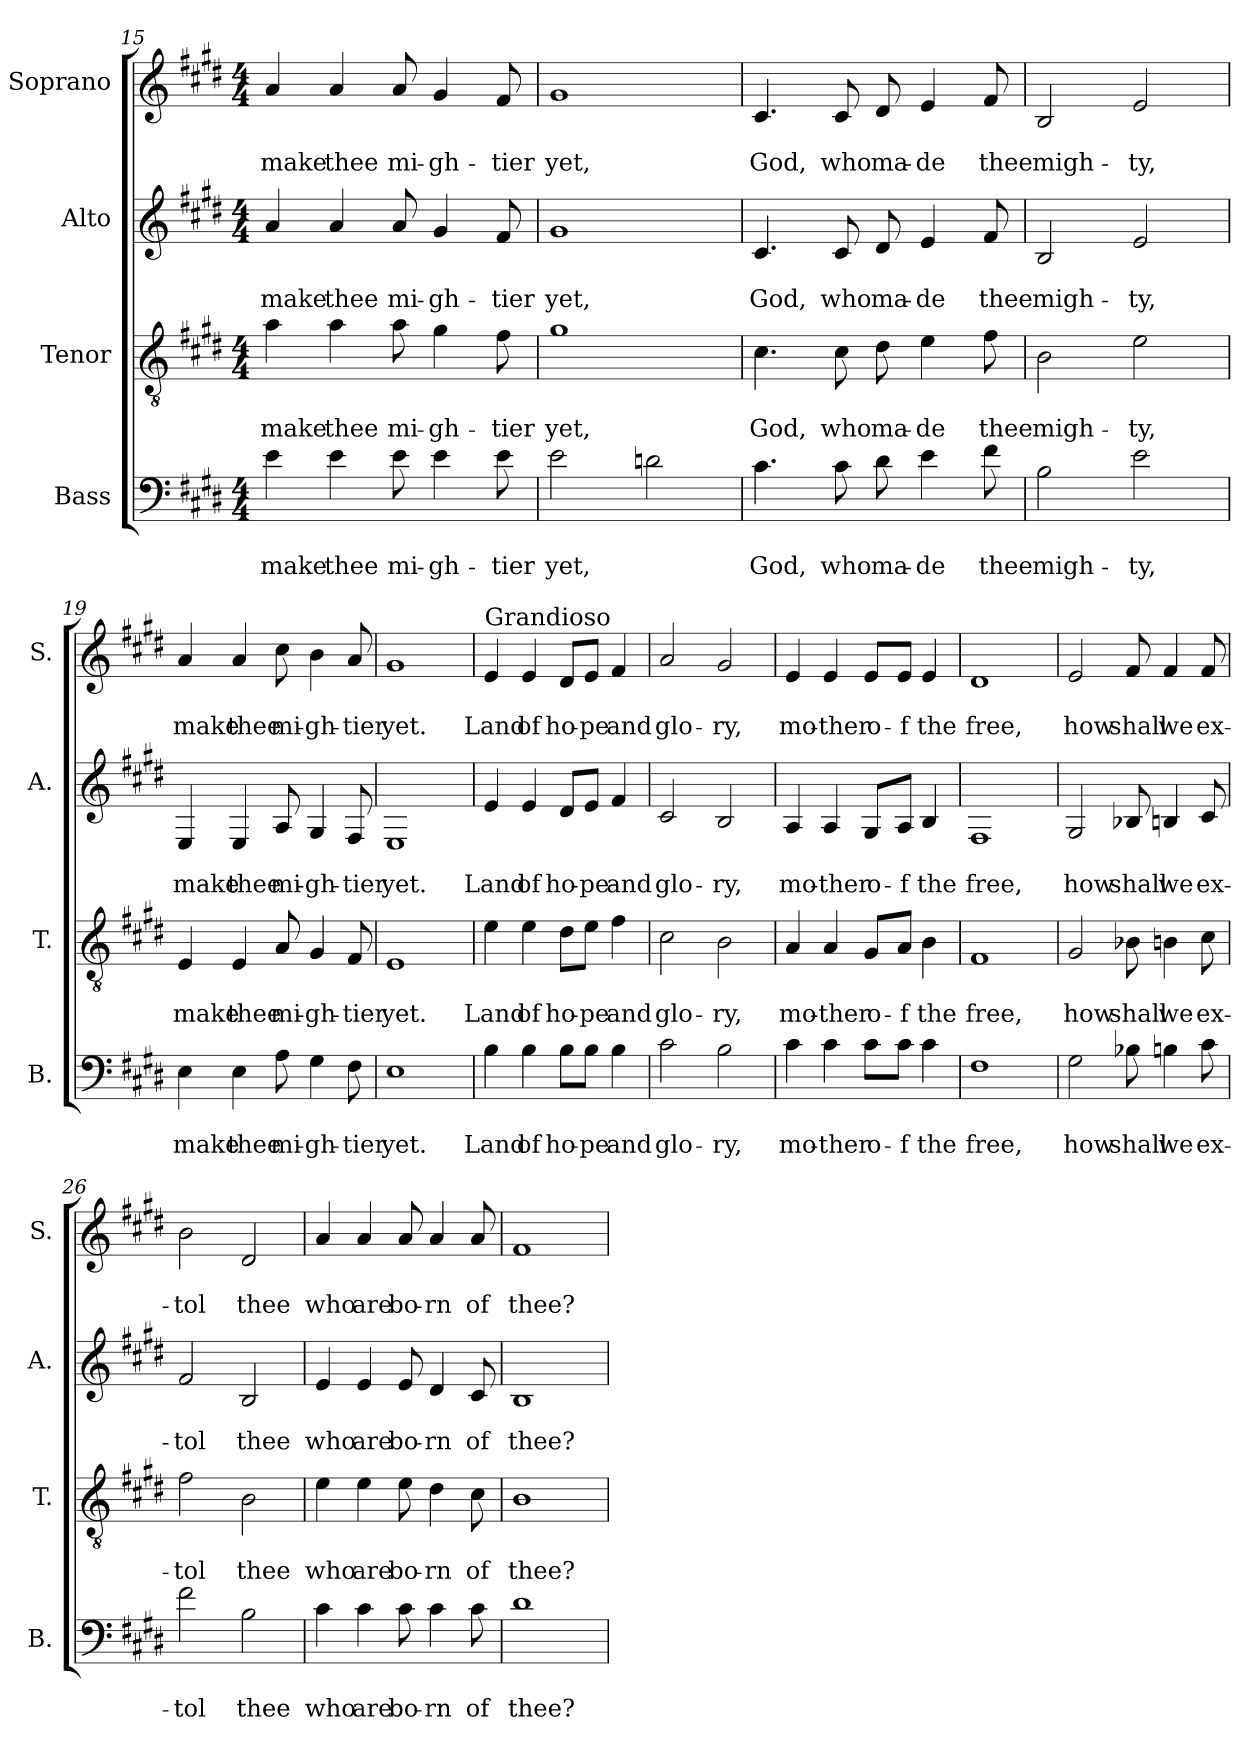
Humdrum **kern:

**kern	**text	**text	**kern	**text	**text	**kern	**text	**text	**kern	**text	**text
*part4	*part4	*part4	*part3	*part3	*part3	*part2	*part2	*part2	*part1	*part1	*part1
*staff4	*staff4	*staff4	*staff3	*staff3	*staff3	*staff2	*staff2	*staff2	*staff1	*staff1	*staff1
*I"Bass	*	*	*I"Tenor	*	*	*I"Alto	*	*	*I"Soprano	*	*
*I'B.	*	*	*I'T.	*	*	*I'A.	*	*	*I'S.	*	*
!!LO:LB:g=z
*clefF4	*	*	*clefGv2	*	*	*clefG2	*	*	*clefG2	*	*
*k[f#c#g#d#]	*	*	*k[f#c#g#d#]	*	*	*k[f#c#g#d#]	*	*	*k[f#c#g#d#]	*	*
*M4/4	*	*	*M4/4	*	*	*M4/4	*	*	*M4/4	*	*
=15	=15	=15	=15	=15	=15	=15	=15	=15	=15	=15	=15
!	!	!LO:LY:b	!	!	!LO:LY:b	!	!	!LO:LY:b	!	!	!LO:LY:b
4e\	.	make	4a\	.	make	4a/	.	make	4a/	.	make
!	!	!LO:LY:b	!	!	!LO:LY:b	!	!	!LO:LY:b	!	!	!LO:LY:b
4e\	.	thee	4a\	.	thee	4a/	.	thee	4a/	.	thee
!	!	!LO:LY:b	!	!	!LO:LY:b	!	!	!LO:LY:b	!	!	!LO:LY:b
8e\	.	mi-	8a\	.	mi-	8a/	.	mi-	8a/	.	mi-
!	!	!LO:LY:b	!	!	!LO:LY:b	!	!	!LO:LY:b	!	!	!LO:LY:b
4e\	.	-gh-	4g#\	.	-gh-	4g#/	.	-gh-	4g#/	.	-gh-
!	!	!LO:LY:b	!	!	!LO:LY:b	!	!	!LO:LY:b	!	!	!LO:LY:b
8e\	.	-tier	8f#\	.	-tier	8f#/	.	-tier	8f#/	.	-tier
=16	=16	=16	=16	=16	=16	=16	=16	=16	=16	=16	=16
!	!	!LO:LY:b	!	!	!LO:LY:b	!	!	!LO:LY:b	!	!	!LO:LY:b
2e\	.	yet,	1g#	.	yet,	1g#	.	yet,	1g#	.	yet,
2dn\	.	.	.	.	.	.	.	.	.	.	.
=17	=17	=17	=17	=17	=17	=17	=17	=17	=17	=17	=17
!	!	!LO:LY:b	!	!	!LO:LY:b	!	!	!LO:LY:b	!	!	!LO:LY:b
4.c#\	.	God,	4.c#\	.	God,	4.c#/	.	God,	4.c#/	.	God,
!	!	!LO:LY:b	!	!	!LO:LY:b	!	!	!LO:LY:b	!	!	!LO:LY:b
8c#\	.	who	8c#\	.	who	8c#/	.	who	8c#/	.	who
!	!	!LO:LY:b	!	!	!LO:LY:b	!	!	!LO:LY:b	!	!	!LO:LY:b
8d#\	.	ma-	8d#\	.	ma-	8d#/	.	ma-	8d#/	.	ma-
!	!	!LO:LY:b	!	!	!LO:LY:b	!	!	!LO:LY:b	!	!	!LO:LY:b
4e\	.	-de	4e\	.	-de	4e/	.	-de	4e/	.	-de
!	!	!LO:LY:b	!	!	!LO:LY:b	!	!	!LO:LY:b	!	!	!LO:LY:b
8f#\	.	thee	8f#\	.	thee	8f#/	.	thee	8f#/	.	thee
=18	=18	=18	=18	=18	=18	=18	=18	=18	=18	=18	=18
!	!	!LO:LY:b	!	!	!LO:LY:b	!	!	!LO:LY:b	!	!	!LO:LY:b
2B\	.	migh-	2B\	.	migh-	2B/	.	migh-	2B/	.	migh-
!	!	!LO:LY:b	!	!	!LO:LY:b	!	!	!LO:LY:b	!	!	!LO:LY:b
2e\	.	-ty,	2e\	.	-ty,	2e/	.	-ty,	2e/	.	-ty,
=19	=19	=19	=19	=19	=19	=19	=19	=19	=19	=19	=19
!	!	!LO:LY:b	!	!	!LO:LY:b	!	!	!LO:LY:b	!	!	!LO:LY:b
4E\	.	make	4E/	.	make	4E/	.	make	4a/	.	make
!	!	!LO:LY:b	!	!	!LO:LY:b	!	!	!LO:LY:b	!	!	!LO:LY:b
4E\	.	thee	4E/	.	thee	4E/	.	thee	4a/	.	thee
!	!	!LO:LY:b	!	!	!LO:LY:b	!	!	!LO:LY:b	!	!	!LO:LY:b
8A\	.	mi-	8A/	.	mi-	8A/	.	mi-	8cc#\	.	mi-
!	!	!LO:LY:b	!	!	!LO:LY:b	!	!	!LO:LY:b	!	!	!LO:LY:b
4G#\	.	-gh-	4G#/	.	-gh-	4G#/	.	-gh-	4b\	.	-gh-
!	!	!LO:LY:b	!	!	!LO:LY:b	!	!	!LO:LY:b	!	!	!LO:LY:b
8F#\	.	-tier	8F#/	.	-tier	8F#/	.	-tier	8a/	.	-tier
=20	=20	=20	=20	=20	=20	=20	=20	=20	=20	=20	=20
!	!	!LO:LY:b	!	!	!LO:LY:b	!	!	!LO:LY:b	!	!	!LO:LY:b
1E	.	yet.	1E	.	yet.	1E	.	yet.	1g#	.	yet.
!!LO:PB:g=z
=21	=21	=21	=21	=21	=21	=21	=21	=21	=21	=21	=21
!	!	!	!	!	!	!	!	!	!LO:TX:a:t=Grandioso	!	!
!	!	!LO:LY:b	!	!	!LO:LY:b	!	!	!LO:LY:b	!	!	!LO:LY:b
4B\	.	Land	4e\	.	Land	4e/	.	Land	4e/	.	Land
!	!	!LO:LY:b	!	!	!LO:LY:b	!	!	!LO:LY:b	!	!	!LO:LY:b
4B\	.	of	4e\	.	of	4e/	.	of	4e/	.	of
!	!	!LO:LY:b	!	!	!LO:LY:b	!	!	!LO:LY:b	!	!	!LO:LY:b
8B\L	.	ho-	8d#\L	.	ho-	8d#/L	.	ho-	8d#/L	.	ho-
!	!	!LO:LY:b	!	!	!LO:LY:b	!	!	!LO:LY:b	!	!	!LO:LY:b
8B\J	.	-pe	8e\J	.	-pe	8e/J	.	-pe	8e/J	.	-pe
!	!	!LO:LY:b	!	!	!LO:LY:b	!	!	!LO:LY:b	!	!	!LO:LY:b
4B\	.	and	4f#\	.	and	4f#/	.	and	4f#/	.	and
=22	=22	=22	=22	=22	=22	=22	=22	=22	=22	=22	=22
!	!	!LO:LY:b	!	!	!LO:LY:b	!	!	!LO:LY:b	!	!	!LO:LY:b
2c#\	.	glo-	2c#\	.	glo-	2c#/	.	glo-	2a/	.	glo-
!	!	!LO:LY:b	!	!	!LO:LY:b	!	!	!LO:LY:b	!	!	!LO:LY:b
2B\	.	-ry,	2B\	.	-ry,	2B/	.	-ry,	2g#/	.	-ry,
=23	=23	=23	=23	=23	=23	=23	=23	=23	=23	=23	=23
!	!	!LO:LY:b	!	!	!LO:LY:b	!	!	!LO:LY:b	!	!	!LO:LY:b
4c#\	.	mo-	4A/	.	mo-	4A/	.	mo-	4e/	.	mo-
!	!	!LO:LY:b	!	!	!LO:LY:b	!	!	!LO:LY:b	!	!	!LO:LY:b
4c#\	.	-ther	4A/	.	-ther	4A/	.	-ther	4e/	.	-ther
!	!	!LO:LY:b	!	!	!LO:LY:b	!	!	!LO:LY:b	!	!	!LO:LY:b
8c#\L	.	o-	8G#/L	.	o-	8G#/L	.	o-	8e/L	.	o-
!	!	!LO:LY:b	!	!	!LO:LY:b	!	!	!LO:LY:b	!	!	!LO:LY:b
8c#\J	.	-f	8A/J	.	-f	8A/J	.	-f	8e/J	.	-f
!	!	!LO:LY:b	!	!	!LO:LY:b	!	!	!LO:LY:b	!	!	!LO:LY:b
4c#\	.	the	4B\	.	the	4B/	.	the	4e/	.	the
=24	=24	=24	=24	=24	=24	=24	=24	=24	=24	=24	=24
!	!	!LO:LY:b	!	!	!LO:LY:b	!	!	!LO:LY:b	!	!	!LO:LY:b
1F#	.	free,	1F#	.	free,	1F#	.	free,	1d#	.	free,
=25	=25	=25	=25	=25	=25	=25	=25	=25	=25	=25	=25
!	!	!LO:LY:b	!	!	!LO:LY:b	!	!	!LO:LY:b	!	!	!LO:LY:b
2G#\	.	how	2G#/	.	how	2G#/	.	how	2e/	.	how
!	!	!LO:LY:b	!	!	!LO:LY:b	!	!	!LO:LY:b	!	!	!LO:LY:b
8B-X\	.	shall	8B-X\	.	shall	8B-X/	.	shall	8f#/	.	shall
!	!	!LO:LY:b	!	!	!LO:LY:b	!	!	!LO:LY:b	!	!	!LO:LY:b
4Bn\	.	we	4Bn\	.	we	4Bn/	.	we	4f#/	.	we
!	!	!LO:LY:b	!	!	!LO:LY:b	!	!	!LO:LY:b	!	!	!LO:LY:b
8c#\	.	ex-	8c#\	.	ex-	8c#/	.	ex-	8f#/	.	ex-
=26	=26	=26	=26	=26	=26	=26	=26	=26	=26	=26	=26
!	!	!LO:LY:b	!	!	!LO:LY:b	!	!	!LO:LY:b	!	!	!LO:LY:b
2f#\	.	-tol	2f#\	.	-tol	2f#/	.	-tol	2b\	.	-tol
!	!	!LO:LY:b	!	!	!LO:LY:b	!	!	!LO:LY:b	!	!	!LO:LY:b
2B\	.	thee	2B\	.	thee	2B/	.	thee	2d#/	.	thee
=27	=27	=27	=27	=27	=27	=27	=27	=27	=27	=27	=27
!	!	!LO:LY:b	!	!	!LO:LY:b	!	!	!LO:LY:b	!	!	!LO:LY:b
4c#\	.	who	4e\	.	who	4e/	.	who	4a/	.	who
!	!	!LO:LY:b	!	!	!LO:LY:b	!	!	!LO:LY:b	!	!	!LO:LY:b
4c#\	.	are	4e\	.	are	4e/	.	are	4a/	.	are
!	!	!LO:LY:b	!	!	!LO:LY:b	!	!	!LO:LY:b	!	!	!LO:LY:b
8c#\	.	bo-	8e\	.	bo-	8e/	.	bo-	8a/	.	bo-
!	!	!LO:LY:b	!	!	!LO:LY:b	!	!	!LO:LY:b	!	!	!LO:LY:b
4c#\	.	-rn	4d#\	.	-rn	4d#/	.	-rn	4a/	.	-rn
!	!	!LO:LY:b	!	!	!LO:LY:b	!	!	!LO:LY:b	!	!	!LO:LY:b
8c#\	.	of	8c#\	.	of	8c#/	.	of	8a/	.	of
=28	=28	=28	=28	=28	=28	=28	=28	=28	=28	=28	=28
!	!	!LO:LY:b	!	!	!LO:LY:b	!	!	!LO:LY:b	!	!	!LO:LY:b
1d#	.	thee?	1B	.	thee?	1B	.	thee?	1f#	.	thee?
=	=	=	=	=	=	=	=	=	=	=	=
*-	*-	*-	*-	*-	*-	*-	*-	*-	*-	*-	*-
